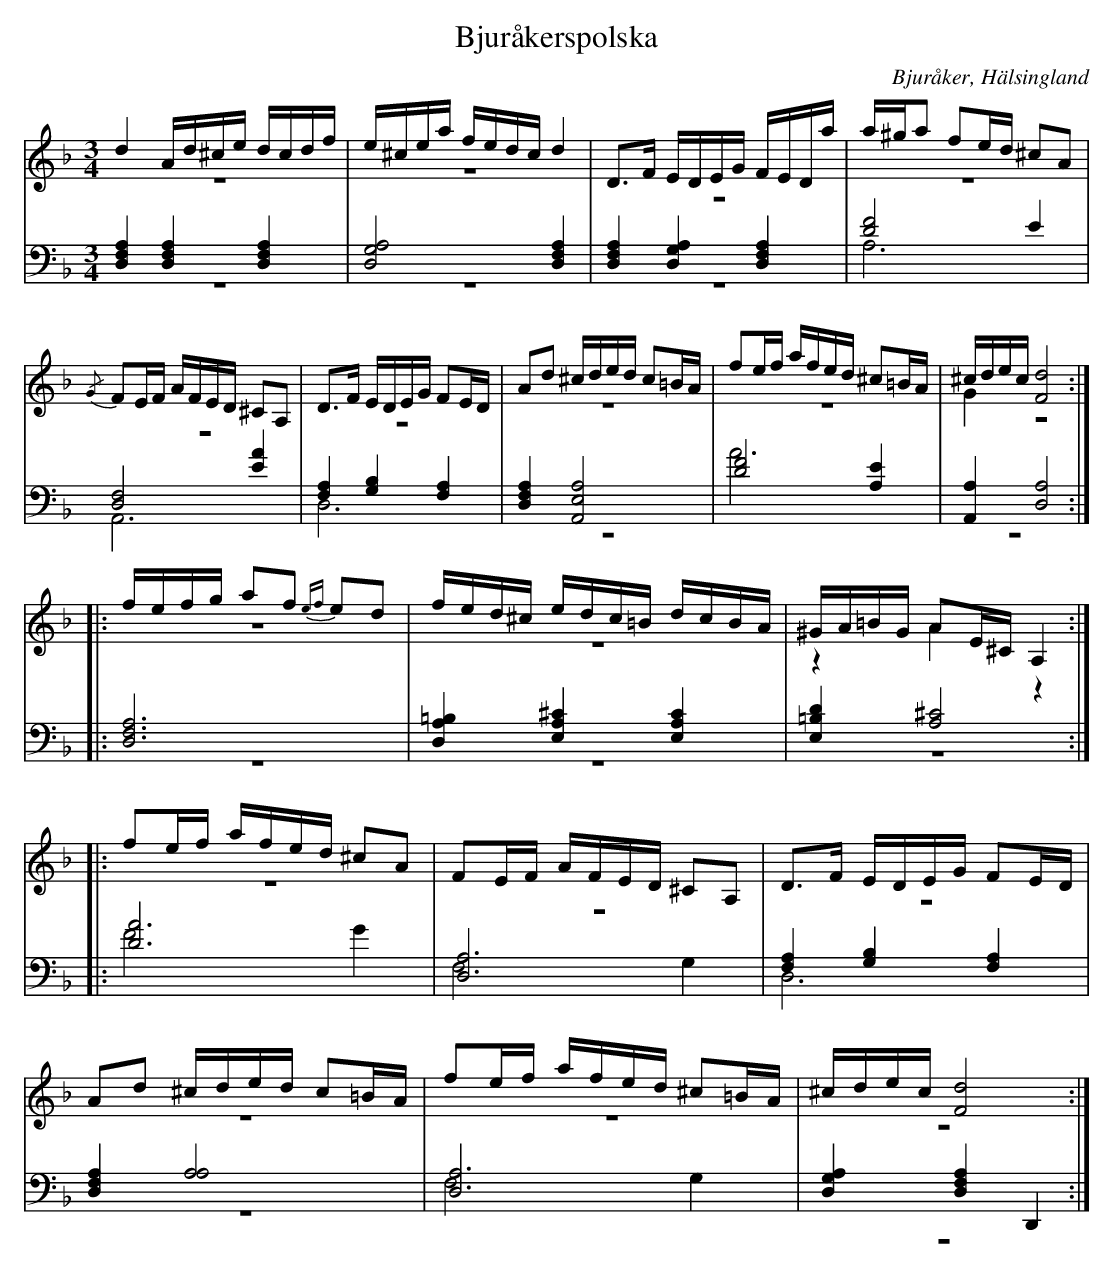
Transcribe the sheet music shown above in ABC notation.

X:1
T: Bjuråkerspolska
O: Bjuråker, Hälsingland
M: 3/4
L: 1/16
K: Dm
V:1
V:2 merge
V:3
V:4 merge
V:1
d4 Ad^ce dcdf |e^cea fedc d4|D2>F2 EDEG FEDa|a^ga2 f2ed ^c2A2|
{/G}F2EF AFED ^C2A,2|D2>F2 EDEG F2ED|A2d2 ^cded c2=BA|f2ef afed ^c2=BA|^cdec [F8d8]:|
|:fefg a2f2 {ef}e2d2 |fed^c edc=B dcBA|^GA=BG A2E^C A,4:|
|:f2ef afed ^c2A2|F2EF AFED ^C2A,2|D2>F2 EDEG F2ED|
A2d2 ^cded c2=BA|f2ef afed ^c2=BA|^cdec [F8d8]:|
V:2
z12|z12|z12|z12|
z12|z12|z12|z12|G4 z8:|
|:z12|z12|z4 A4 z4:|
|:z12|z12|z12|
z12|z12|z12:|
V:3 clef=bass
[D,4F,4A,4] [D,4F,4A,4] [D,4F,4A,4]|[D,8G,8A,8] [D,4F,4A,4]|[D,4F,4A,4] [D,4G,4A,4] [D,4F,4A,4]|[D8F8] E4|
[D,8F,8] [E4A4]|[F,4A,4] [G,4B,4] [F,4A,4]|[D,4F,4A,4] [A,,8E,8A,8]|[D8F8] [A,4E4]|[A,,4A,4] [D,8A,8]:|
|:[D,12F,12A,12]|[D,4A,4=B,4] [E,4A,4^C4] [E,4A,4C4]|[E,4=B,4D4] [A,8^C8]:|
|:[D12A12]|[D,12A,12]|[F,4A,4] [G,4B,4] [F,4A,4]|
[D,4F,4A,4] [A,8A,8]|[D,12A,12]|[D,4G,4A,4] [D,4F,4A,4] D,,4:|
V:4 clef=bass
z12|z12|z12|A,12|
A,,12|D,12|z12|A12|z12:|
|:z12|z12|z12:|
|:F8 G4|F,8 G,4|D,12|
z12|F,8 G,4|z12:|
